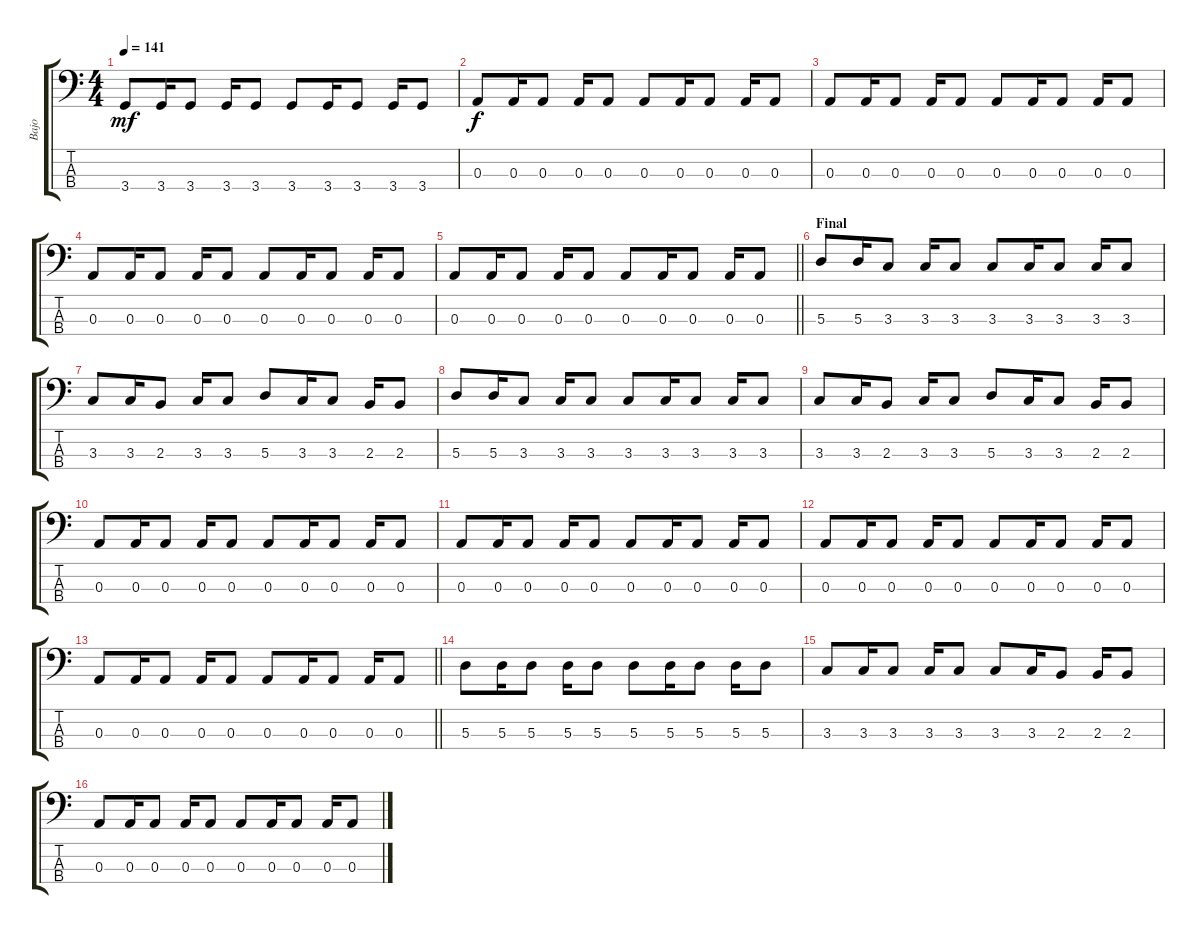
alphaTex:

\track ("Bajo" "Bajo") {instrument electricbassfinger}
\staff {score tabs}
\tuning (G2 D2 A1 E1) {hide}
\ts (4 4)
\tempo 141
\clef f4
\ks c
3.4.8{dy mf} 3.4.16 3.4.8 3.4.16 3.4.8 3.4.8 3.4.16 3.4.8 3.4.16 3.4.8 |
0.3.8{dy f} 0.3.16 0.3.8 0.3.16 0.3.8 0.3.8 0.3.16 0.3.8 0.3.16 0.3.8 |
0.3.8 0.3.16 0.3.8 0.3.16 0.3.8 0.3.8 0.3.16 0.3.8 0.3.16 0.3.8 |
0.3.8 0.3.16 0.3.8 0.3.16 0.3.8 0.3.8 0.3.16 0.3.8 0.3.16 0.3.8 |
\barLineRight lightlight
0.3.8 0.3.16 0.3.8 0.3.16 0.3.8 0.3.8 0.3.16 0.3.8 0.3.16 0.3.8 |
\section ("" "Final")
5.3.8 5.3.16 3.3.8 3.3.16 3.3.8 3.3.8 3.3.16 3.3.8 3.3.16 3.3.8 |
3.3.8 3.3.16 2.3.8 3.3.16 3.3.8 5.3.8 3.3.16 3.3.8 2.3.16 2.3.8 |
5.3.8 5.3.16 3.3.8 3.3.16 3.3.8 3.3.8 3.3.16 3.3.8 3.3.16 3.3.8 |
3.3.8 3.3.16 2.3.8 3.3.16 3.3.8 5.3.8 3.3.16 3.3.8 2.3.16 2.3.8 |
0.3.8 0.3.16 0.3.8 0.3.16 0.3.8 0.3.8 0.3.16 0.3.8 0.3.16 0.3.8 |
0.3.8 0.3.16 0.3.8 0.3.16 0.3.8 0.3.8 0.3.16 0.3.8 0.3.16 0.3.8 |
0.3.8 0.3.16 0.3.8 0.3.16 0.3.8 0.3.8 0.3.16 0.3.8 0.3.16 0.3.8 |
\barLineRight lightlight
0.3.8 0.3.16 0.3.8 0.3.16 0.3.8 0.3.8 0.3.16 0.3.8 0.3.16 0.3.8 |
\section ("" "")
5.3.8 5.3.16 5.3.8 5.3.16 5.3.8 5.3.8 5.3.16 5.3.8 5.3.16 5.3.8 |
3.3.8 3.3.16 3.3.8 3.3.16 3.3.8 3.3.8 3.3.16 2.3.8 2.3.16 2.3.8 |
0.3.8 0.3.16 0.3.8 0.3.16 0.3.8 0.3.8 0.3.16 0.3.8 0.3.16 0.3.8
